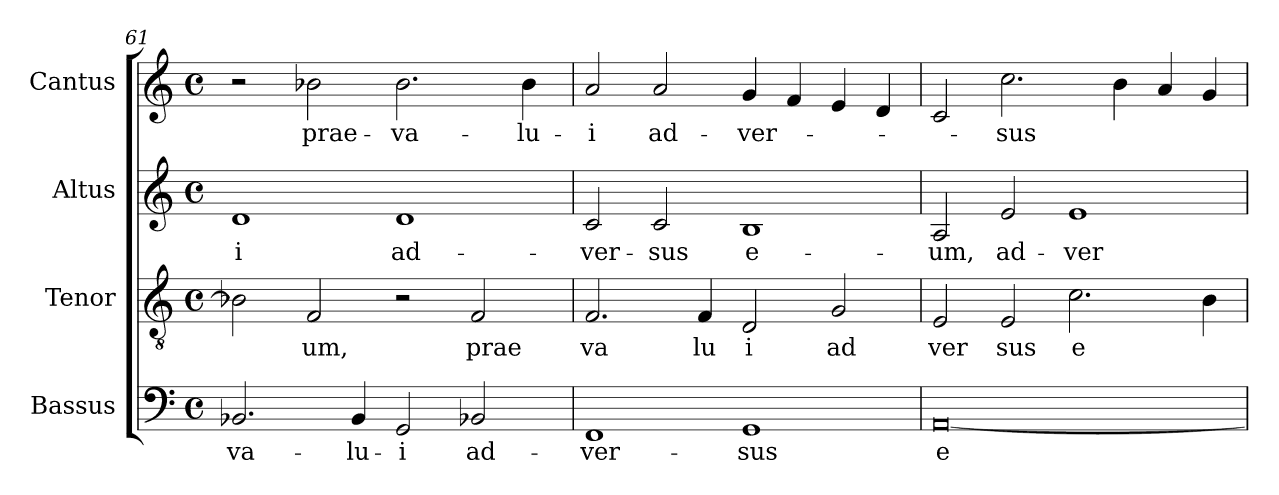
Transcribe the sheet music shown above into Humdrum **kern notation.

**kern	**text	**kern	**text	**kern	**text	**kern	**text
*part4	*part4	*part3	*part3	*part2	*part2	*part1	*part1
*staff4	*staff4	*staff3	*staff3	*staff2	*staff2	*staff1	*staff1
*I"Bassus	*	*I"Tenor	*	*I"Altus	*	*I"Cantus	*
!!LO:LB:g=z
*clefF4	*	*clefGv2	*	*clefG2	*	*clefG2	*
*	*	*k[]	*	*	*	*	*
*	*	*C:	*	*	*	*	*
*M4/4	*	*M4/4	*	*M4/4	*	*M4/4	*
*met(c)	*	*met(c)	*	*met(c)	*	*met(c)	*
=61	=61	=61	=61	=61	=61	=61	=61
!	!LO:LY:b:cj	!	!	!	!LO:LY:b:cj	!	!
*	*	*^	*	*	*	*	*
2.BB-X/	va-	2B-X\]	64ryy	.	1d	i	2r	.
.	.	.	1ryy	.	.	.	.	.
!	!	!	!	!LO:LY:b:cj	!	!	!	!LO:LY:b:cj
.	.	2F/	.	-um,	.	.	2b-X\	prae-
!	!LO:LY:b:cj	!	!	!	!	!	!	!
4BB-/	-lu-	.	.	.	.	.	.	.
!	!LO:LY:b:cj	!	!	!	!	!LO:LY:b:cj	!	!LO:LY:b:cj
2GG/	-i	2r	.	.	1d	ad-	2.b-\	-va-
.	.	.	2ryy	.	.	.	.	.
!	!LO:LY:b:cj	!	!	!LO:LY:b:cj	!	!	!	!
2BB-X/	ad-	2F/	.	prae	.	.	.	.
.	.	.	4ryy	.	.	.	.	.
!	!	!	!	!	!	!	!	!LO:LY:b:cj
.	.	.	.	.	.	.	4b-\	-lu-
.	.	.	8...ryy	.	.	.	.	.
=62	=62	=62	=62	=62	=62	=62	=62	=62
!	!LO:LY:b:cj	!	!	!LO:LY:b:cj	!	!LO:LY:b:cj	!	!LO:LY:b:cj
*	*	*v	*v	*	*	*	*	*
1FF	-ver-	2.F/	va	2c/	-ver-	2a/	-i
!	!	!	!	!	!LO:LY:b:cj	!	!LO:LY:b:cj
.	.	.	.	2c/	-sus	2a/	ad-
!	!	!	!LO:LY:b:cj	!	!	!	!
.	.	4F/	lu	.	.	.	.
!	!LO:LY:b:cj	!	!LO:LY:b:cj	!	!LO:LY:b:cj	!	!LO:LY:b
1GG	-sus	2D/	i	1B	e-	4g/	-ver-
.	.	.	.	.	.	4f/	.
!	!	!	!LO:LY:b:cj	!	!	!	!
.	.	2G/	ad	.	.	4e/	.
.	.	.	.	.	.	4d/	.
=63	=63	=63	=63	=63	=63	=63	=63
!	!LO:LY:b:rj	!	!LO:LY:b:cj	!	!LO:LY:b:cj	!	!
[<0AA	e-	2E/	ver	2A/	-um,	2c/	.
!	!	!	!LO:LY:b:cj	!	!LO:LY:b:cj	!	!LO:LY:b
.	.	2E/	sus	2e/	ad-	2.cc\	-sus
!	!	!	!LO:LY:b:cj	!	!LO:LY:b:cj	!	!
.	.	2.c\	e	1e	-ver-	.	.
.	.	.	.	.	.	4b\	.
.	.	.	.	.	.	4a/	.
.	.	4B\	.	.	.	4g/	.
=	=	=	=	=	=	=	=
*-	*-	*-	*-	*-	*-	*-	*-
